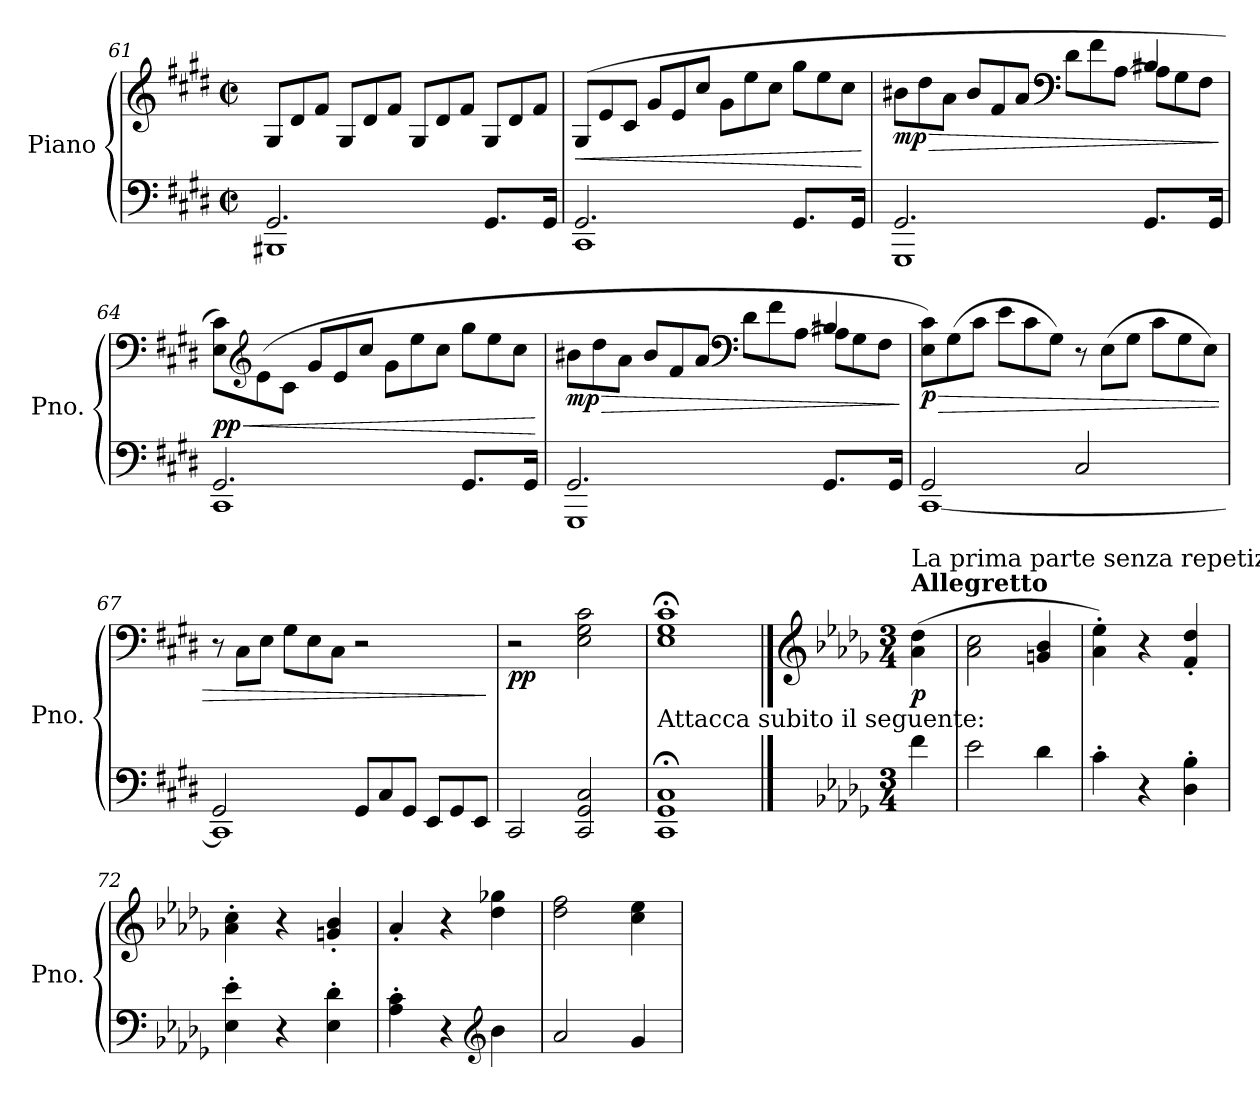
**kern	**kern	**dynam
*part1	*part1	*part1
*staff2	*staff1	*staff1/2
*I"Piano	*	*
*I'Pno.	*	*
!!LO:LB:g=z
*clefF4	*clefG2	*
*k[f#c#g#d#]	*k[f#c#g#d#]	*
*M2/2	*M2/2	*
*met(c|)	*met(c|)	*
=61	=61	=61
*^	*	*
*	*	*Xtuplet	*
2.GG#/	1BBB#X	12G#/L	.
.	.	12d#/	.
.	.	12f#/J	.
.	.	12G#/L	.
.	.	12d#/	.
.	.	12f#/J	.
.	.	12G#/L	.
.	.	12d#/	.
.	.	12f#/J	.
8.GG#/L	.	12G#/L	.
.	.	12d#/	.
.	.	12f#/J	.
16GG#/Jk	.	.	.
=62	=62	=62	=62
!	!	!	!LO:HP:b
2.GG#/	1CC#	(12G#/L	<
.	.	12e/	.
.	.	12c#/J	.
.	.	12g#/L	.
.	.	12e/	.
.	.	12cc#/J	.
.	.	12g#\L	.
.	.	12ee\	.
.	.	12cc#\J	.
8.GG#/L	.	12gg#\L	.
.	.	12ee\	.
.	.	12cc#\J	.
16GG#/Jk	.	.	.
*v	*v	*	*
.	.	[
=63	=63	=63
*^	*	*
!	!	!	!LO:HP:b
*	*	*^	*
!	!	!	!	!LO:DY:n=1:b
2.GG#/	1GGG#	4ryy	12b#X\L	> mp
.	.	.	12dd#\	.
.	.	.	12a\J	.
.	.	4raayy	12b#/L	.
.	.	.	12f#/	.
.	.	.	12a/J	.
*	*	*clefF4	*	*
.	.	4reyy	12d#\L	.
.	.	.	12f#\	.
.	.	.	[12A\J	.
8.GG#/L	.	4B#X/	12A\L]	.
.	.	.	12G#\	.
.	.	.	12F#\J	.
16GG#/Jk	.	.	.	.
*v	*v	*	*	*
*	*v	*v	*
.	.	]
=64	=64	=64
*^	*	*
!	!	!	!LO:HP:b
!	!	!	!LO:DY:n=1:b
2.GG#/	1CC#	12E\ 12c#\L)	< pp
*	*	*clefG2	*
.	.	(12e\	.
.	.	12c#\J	.
.	.	12g#/L	.
.	.	12e/	.
.	.	12cc#/J	.
.	.	12g#\L	.
.	.	12ee\	.
.	.	12cc#\J	.
8.GG#/L	.	12gg#\L	.
.	.	12ee\	.
.	.	12cc#\J	.
16GG#/Jk	.	.	.
*v	*v	*	*
.	.	[
!!LO:LB:g=z
=65	=65	=65
*^	*	*
!	!	!	!LO:HP:b
*	*	*^	*
!	!	!	!	!LO:DY:n=1:b
2.GG#/	1GGG#	4ryy	12b#X\L	> mp
.	.	.	12dd#\	.
.	.	.	12a\J	.
.	.	4raayy	12b#/L	.
.	.	.	12f#/	.
.	.	.	12a/J	.
*	*	*clefF4	*	*
.	.	4reyy	12d#\L	.
.	.	.	12f#\	.
.	.	.	[12A\J	.
8.GG#/L	.	4B#X/	12A\L]	.
.	.	.	12G#\	.
.	.	.	12F#\J	.
16GG#/Jk	.	.	.	.
*v	*v	*	*	*
*	*v	*v	*
.	.	]
=66	=66	=66
*^	*	*
!	!	!	!LO:HP:b
!	!	!	!LO:DY:n=1:b
2GG#/	[1CC#	12E\ 12c#\L)	> p
.	.	(>12G#\	.
.	.	12c#\J	.
.	.	12e\L	.
.	.	12c#\	.
.	.	12G#\J)	.
2C#/	.	12r	.
.	.	(>12E\L	.
.	.	12G#\J	.
.	.	12c#\L	.
.	.	12G#\	.
.	.	12E\J)	.
=67	=67	=67	=67
2GG#/	1CC#]	12r	.
.	.	(>12C#\L	.
.	.	12E\J	.
.	.	12G#\L	.
.	.	12E\	.
.	.	12C#\J	.
*Xtuplet	*	*	*
12GG#/L	.	2r	.
12C#/	.	.	.
12GG#/J	.	.	.
12EE/L	.	.	.
12GG#/	.	.	.
12EE/J	.	.	.
*v	*v	*	*
.	.	]
=68	=68	=68
!	!	!LO:DY:b
2CC#/)	2r	pp
2CC#/ 2GG#/ 2C#/	2E\ 2G#\ 2c#\	.
=69	=69	=69
!LO:TX:a:t=Attacca subito il seguente&colon;	!	!
1CC#;< 1GG#;< 1C#;<	1E;< 1G#;< 1c#;<	.
!!LO:PB:g=z
==69X1	==69X1	==69X1
*	*clefG2	*
*k[b-e-a-d-g-]	*k[b-e-a-d-g-]	*
*M3/4	*M3/4	*
!	!LO:TX:a:B:t=Allegretto	!
!	!LO:TX:a:t=La prima parte senza repetizione	!
!	!	!LO:DY:b
4f\	(4a-\ 4dd-\	p
=70	=70	=70
2e-\	2a-\ 2cc\	.
4d-\	4gn/ 4b-/	.
=71	=71	=71
4c'\	4a-\' 4ee-\')	.
4r	4r	.
4D-\' 4B-\'	4f/' 4dd-/'	.
=72	=72	=72
4E-\' 4e-\'	4a-\' 4cc\'	.
4r	4r	.
4E-\' 4d-\'	4gn/' 4b-/'	.
=73	=73	=73
4A-\' 4c\'	4a-'/	.
4r	4r	.
*clefG2	*	*
4b-\	4dd-\ 4gg-X\	.
=74	=74	=74
2a-/	2dd-\ 2ff\	.
4g-/	4cc\ 4ee-\	.
=	=	=
*-	*-	*-
